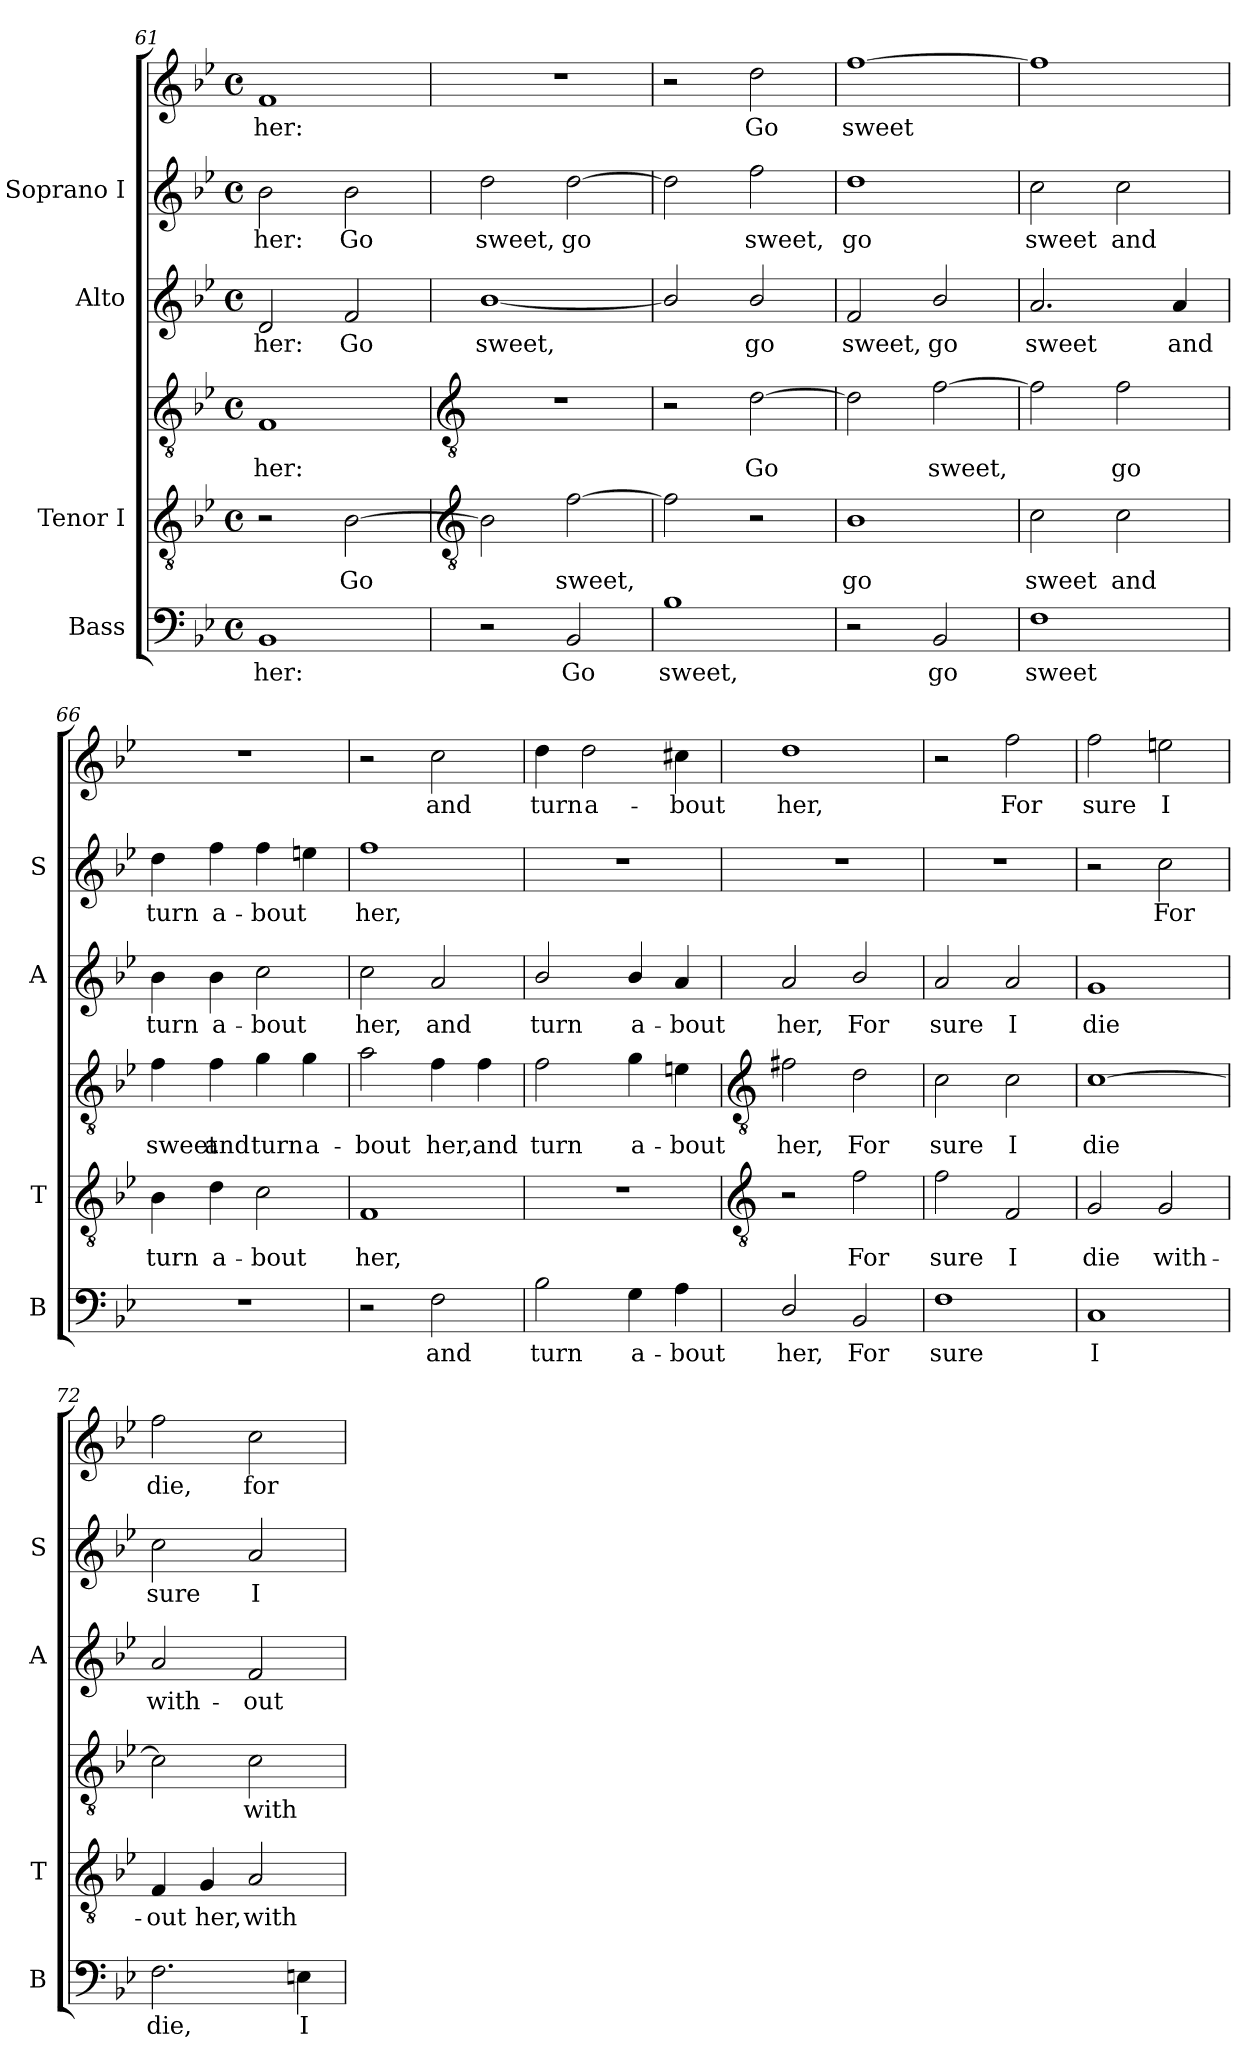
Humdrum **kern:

**kern	**text	**kern	**text	**kern	**text	**kern	**text	**kern	**text	**kern	**text
*part4	*part4	*part3	*part3	*part3	*part3	*part2	*part2	*part1	*part1	*part1	*part1
*staff6	*staff6	*staff5	*staff5	*staff4	*staff4	*staff3	*staff3	*staff2	*staff2	*staff1	*staff1
*I"Bass	*	*I"Tenor I	*	*	*	*I"Alto	*	*I"Soprano I	*	*	*
*I'B	*	*I'T	*	*	*	*I'A	*	*I'S	*	*	*
*clefF4	*	*clefGv2	*	*clefGv2	*	*clefG2	*	*clefG2	*	*clefG2	*
*k[b-e-]	*	*k[b-e-]	*	*k[b-e-]	*	*k[b-e-]	*	*k[b-e-]	*	*k[b-e-]	*
*B-:	*	*B-:	*	*B-:	*	*B-:	*	*B-:	*	*B-:	*
*M4/4	*	*M4/4	*	*M4/4	*	*M4/4	*	*M4/4	*	*M4/4	*
*met(c)	*	*met(c)	*	*met(c)	*	*met(c)	*	*met(c)	*	*met(c)	*
=61	=61	=61	=61	=61	=61	=61	=61	=61	=61	=61	=61
!	!LO:LY:b	!	!	!	!LO:LY:b	!	!LO:LY:b	!	!LO:LY:b	!	!LO:LY:b
1BB-	her:	2r	.	1F	her:	2d	her:	2b-	her:	1f	her:
!	!	!	!LO:LY:b	!	!	!	!LO:LY:b	!	!LO:LY:b	!	!
.	.	[2B-	Go	.	.	2f	Go	2b-	Go	.	.
!!LO:LB:g=z
=62	=62	=62	=62	=62	=62	=62	=62	=62	=62	=62	=62
*	*	*clefGv2	*	*clefGv2	*	*	*	*	*	*	*
!	!	!	!	!	!	!	!LO:LY:b	!	!LO:LY:b	!	!
2r	.	2B-]	.	1r	.	[1b-/	sweet,	2dd	sweet,	1r	.
!	!LO:LY:b	!	!LO:LY:b	!	!	!	!	!	!LO:LY:b	!	!
2BB-	Go	[2f	sweet,	.	.	.	.	[2dd	go	.	.
=63	=63	=63	=63	=63	=63	=63	=63	=63	=63	=63	=63
!	!LO:LY:b	!	!	!	!	!	!	!	!	!	!
1B-	sweet,	2f]	.	2r	.	2b-/]	.	2dd]	.	2r	.
!	!	!	!	!	!LO:LY:b	!	!LO:LY:b	!	!LO:LY:b	!	!LO:LY:b
.	.	2r	.	[2d	Go	2b-/	go	2ff	sweet,	2dd	Go
=64	=64	=64	=64	=64	=64	=64	=64	=64	=64	=64	=64
!	!	!	!LO:LY:b	!	!	!	!LO:LY:b	!	!LO:LY:b	!	!LO:LY:b
2r	.	1B-	go	2d]	.	2f	sweet,	1dd	go	[1ff	sweet
!	!LO:LY:b	!	!	!	!LO:LY:b	!	!LO:LY:b	!	!	!	!
2BB-	go	.	.	[2f	sweet,	2b-/	go	.	.	.	.
=65	=65	=65	=65	=65	=65	=65	=65	=65	=65	=65	=65
!	!LO:LY:b	!	!LO:LY:b	!	!	!	!LO:LY:b	!	!LO:LY:b	!	!
1F	sweet	2c	sweet	2f]	.	2.a	sweet	2cc	sweet	1ff]	.
!	!	!	!LO:LY:b	!	!LO:LY:b	!	!	!	!LO:LY:b	!	!
.	.	2c	and	2f	go	.	.	2cc	and	.	.
!	!	!	!	!	!	!	!LO:LY:b	!	!	!	!
.	.	.	.	.	.	4a	and	.	.	.	.
=66	=66	=66	=66	=66	=66	=66	=66	=66	=66	=66	=66
!	!	!	!LO:LY:b	!	!LO:LY:b	!	!LO:LY:b	!	!LO:LY:b	!	!
1r	.	4B-	-turn	4f	sweet	4b-	turn	4dd	turn	1r	.
!	!	!	!LO:LY:b	!	!LO:LY:b	!	!LO:LY:b	!	!LO:LY:b	!	!
.	.	4d	a-	4f	and	4b-	a-	4ff	a-	.	.
!	!	!	!LO:LY:b	!	!LO:LY:b	!	!LO:LY:b	!	!LO:LY:b	!	!
.	.	2c	-bout	4g	turn	2cc	-bout	4ff	-bout	.	.
!	!	!	!	!	!LO:LY:b	!	!	!	!	!	!
.	.	.	.	4g	a-	.	.	4een	.	.	.
=67	=67	=67	=67	=67	=67	=67	=67	=67	=67	=67	=67
!	!	!	!LO:LY:b	!	!LO:LY:b	!	!LO:LY:b	!	!LO:LY:b	!	!
2r	.	1F	her,	2a	bout	2cc	her,	1ff	her,	2r	.
!	!LO:LY:b	!	!	!	!LO:LY:b	!	!LO:LY:b	!	!	!	!LO:LY:b
2F	and	.	.	4f	her,	2a	and	.	.	2cc	and
!	!	!	!	!	!LO:LY:b	!	!	!	!	!	!
.	.	.	.	4f	and	.	.	.	.	.	.
=68	=68	=68	=68	=68	=68	=68	=68	=68	=68	=68	=68
!	!LO:LY:b	!	!	!	!LO:LY:b	!	!LO:LY:b	!	!	!	!LO:LY:b
2B-	turn	1r	.	2f	turn	2b-/	turn	1r	.	4dd	turn
!	!	!	!	!	!	!	!	!	!	!	!LO:LY:b
.	.	.	.	.	.	.	.	.	.	2dd	a-
!	!LO:LY:b	!	!	!	!LO:LY:b	!	!LO:LY:b	!	!	!	!
4G	a-	.	.	4g	a-	4b-/	a-	.	.	.	.
!	!LO:LY:b	!	!	!	!LO:LY:b	!	!LO:LY:b	!	!	!	!LO:LY:b
4A	-bout	.	.	4en	-bout	4a	-bout	.	.	4cc#X	-bout
!!LO:LB:g=z
=69	=69	=69	=69	=69	=69	=69	=69	=69	=69	=69	=69
*	*	*clefGv2	*	*clefGv2	*	*	*	*	*	*	*
!	!LO:LY:b	!	!	!	!LO:LY:b	!	!LO:LY:b	!	!	!	!LO:LY:b
2D/	her,	2r	.	2f#X	her,	2a	her,	1r	.	1dd	her,
!	!LO:LY:b	!	!LO:LY:b	!	!LO:LY:b	!	!LO:LY:b	!	!	!	!
2BB-	For	2f	For	2d	For	2b-/	For	.	.	.	.
=70	=70	=70	=70	=70	=70	=70	=70	=70	=70	=70	=70
!	!LO:LY:b	!	!LO:LY:b	!	!LO:LY:b	!	!LO:LY:b	!	!	!	!
1F	sure	2f	sure	2c	sure	2a	sure	1r	.	2r	.
!	!	!	!LO:LY:b	!	!LO:LY:b	!	!LO:LY:b	!	!	!	!LO:LY:b
.	.	2F	I	2c	I	2a	I	.	.	2ff	For
=71	=71	=71	=71	=71	=71	=71	=71	=71	=71	=71	=71
!	!LO:LY:b	!	!LO:LY:b	!	!LO:LY:b	!	!LO:LY:b	!	!	!	!LO:LY:b
1C	I	2G	die	[1c	die	1g	die	2r	.	2ff	sure
!	!	!	!LO:LY:b	!	!	!	!	!	!LO:LY:b	!	!LO:LY:b
.	.	2G	with-	.	.	.	.	2cc	For	2een	I
=72	=72	=72	=72	=72	=72	=72	=72	=72	=72	=72	=72
!	!LO:LY:b	!	!LO:LY:b	!	!	!	!LO:LY:b	!	!LO:LY:b	!	!LO:LY:b
2.F	die,	4F	-out	2c]	.	2a	with-	2cc	sure	2ff	die,
!	!	!	!LO:LY:b	!	!	!	!	!	!	!	!
.	.	4G	her,	.	.	.	.	.	.	.	.
!	!	!	!LO:LY:b	!	!LO:LY:b	!	!LO:LY:b	!	!LO:LY:b	!	!LO:LY:b
.	.	2A	with-	2c	-with-	2f	-out	2a	I	2cc	for
!	!LO:LY:b	!	!	!	!	!	!	!	!	!	!
4En	I	.	.	.	.	.	.	.	.	.	.
=	=	=	=	=	=	=	=	=	=	=	=
*-	*-	*-	*-	*-	*-	*-	*-	*-	*-	*-	*-
